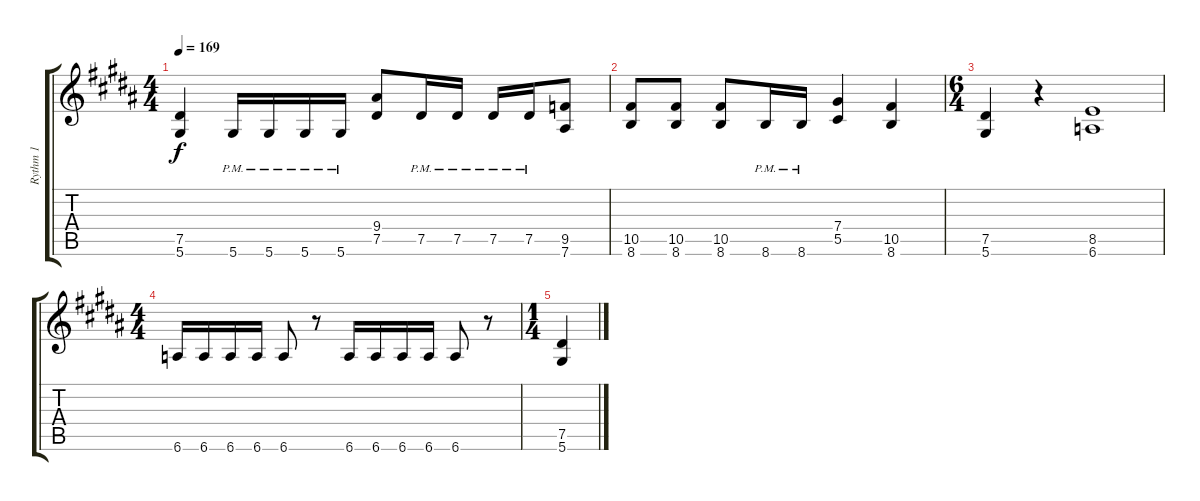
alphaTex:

\track ("Rythm 1" "Rythm 1") {instrument distortionguitar}
\staff {score tabs}
\tuning (Eb4 Bb3 Gb3 Db3 Ab2 Eb2) {hide}
\ts (4 4)
\tempo 169
\clef g2
\ks b
(7.5 5.6).4{dy f} 5.6{pm}.16 5.6{pm}.16 5.6{pm}.16 5.6{pm}.16 (9.4 7.5).8 7.5{pm}.16 7.5{pm}.16 7.5{pm}.16 7.5{pm}.16 (9.5 7.6).8 |
(10.5 8.6).8 (10.5 8.6).8 (10.5 8.6).8 8.6{pm}.16 8.6{pm}.16 (7.4 5.5).4 (10.5 8.6).4 |
\ts (6 4)
(7.5 5.6).4 r.4 (8.5 6.6).1 |
\ts (4 4)
6.6.16 6.6.16 6.6.16 6.6.16 6.6.8 r.8 6.6.16 6.6.16 6.6.16 6.6.16 6.6.8 r.8 |
\ts (1 4)
(7.5 5.6).4
